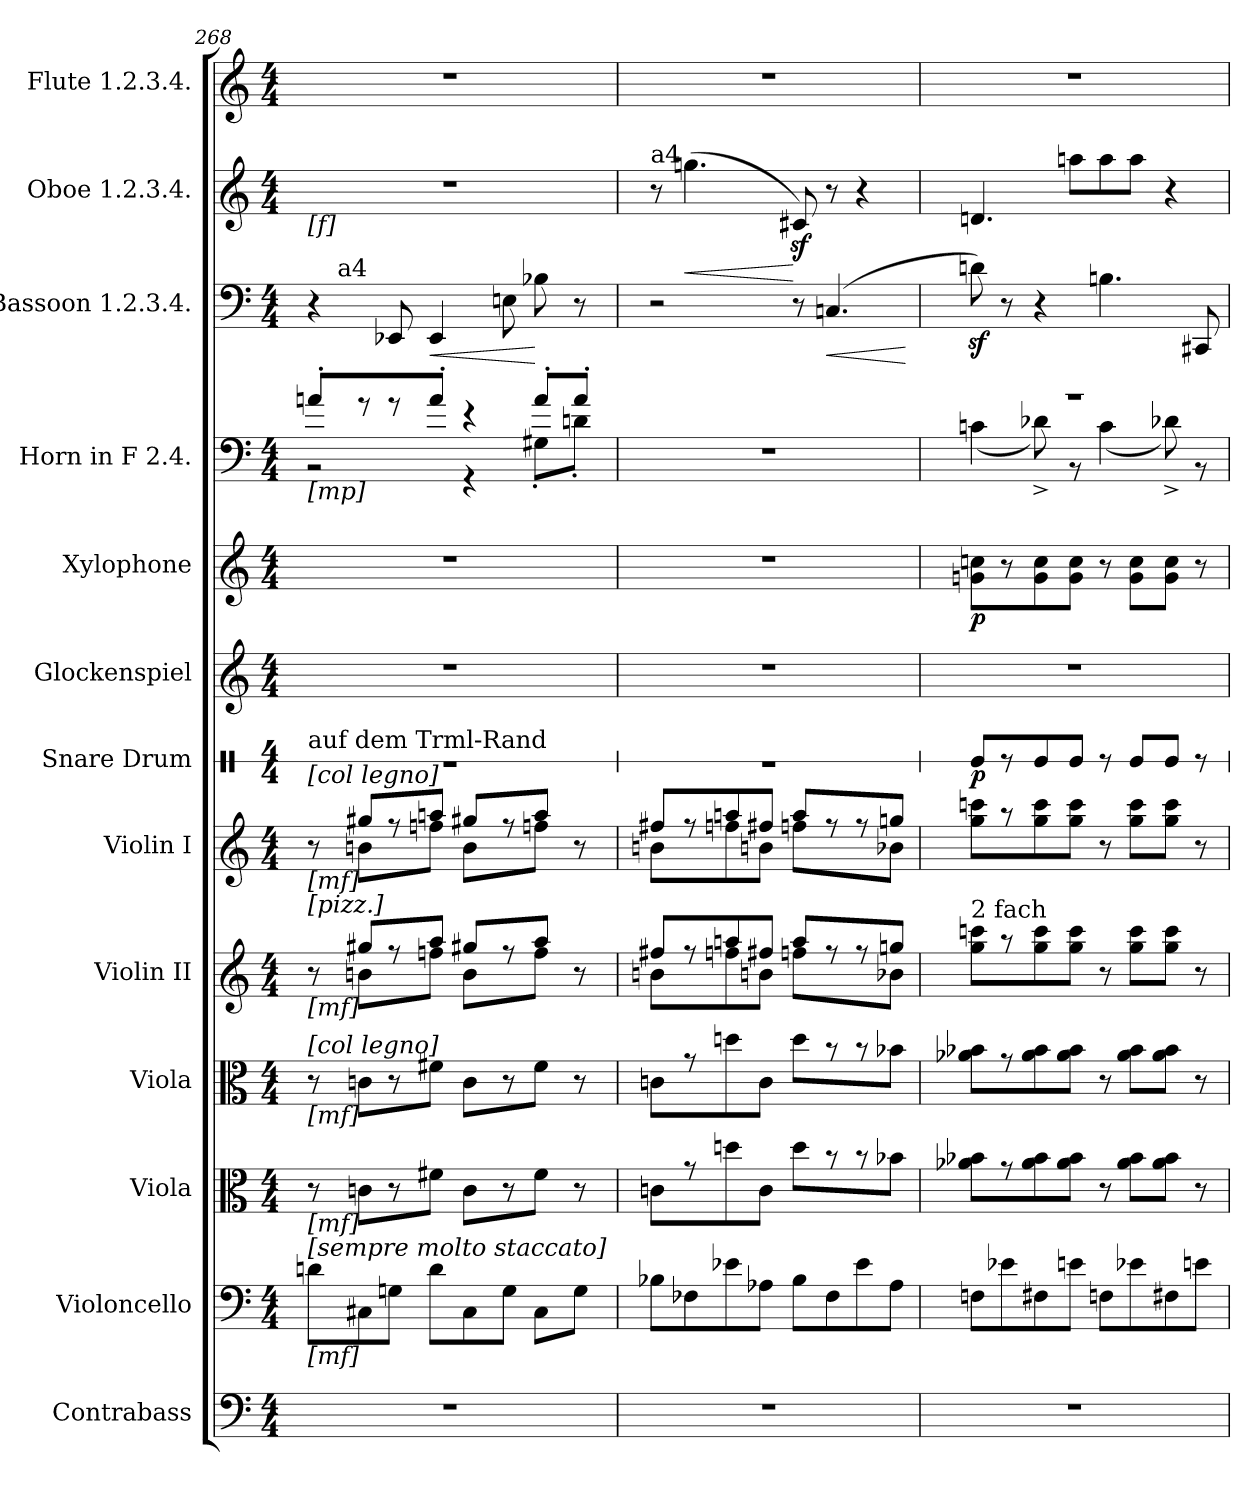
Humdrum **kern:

**kern	**kern	**kern	**kern	**kern	**kern	**kern	**dynam	**kern	**kern	**dynam	**kern	**kern	**dynam	**kern	**dynam	**kern
*part13	*part12	*part11	*part10	*part9	*part8	*part7	*part7	*part6	*part5	*part5	*part4	*part3	*part3	*part2	*part2	*part1
*staff13	*staff12	*staff11	*staff10	*staff9	*staff8	*staff7	*staff7	*staff6	*staff5	*staff5	*staff4	*staff3	*staff3	*staff2	*staff2	*staff1
*I"Contrabass	*I"Violoncello	*I"Viola	*I"Viola	*I"Violin II	*I"Violin I	*I"Snare Drum	*	*I"Glockenspiel	*I"Xylophone	*	*I"Horn in F 2.4.	*I"Bassoon 1.2.3.4.	*	*I"Oboe 1.2.3.4.	*	*I"Flute 1.2.3.4.
*I'Cb.	*I'Vc.	*I'Vla.	*I'Vla.	*I'Vln. II	*I'Vln. I	*I'S. D.	*	*I'Glock.	*I'Xyl.	*	*I'Hn.	*I'Bsn.	*	*I'Ob.	*	*I'Fl.
!!LO:PB:g=z
*	*	*	*	*	*	*stria1	*	*	*	*	*	*	*	*	*	*
*clefF4	*clefF4	*clefC3	*clefC3	*clefG2	*clefG2	*clefX	*	*clefG2	*clefG2	*	*clefF4	*clefF4	*	*clefG2	*	*clefG2
*ITrd7c12	*	*	*	*	*	*	*	*ITrd-14c-24	*ITrd-7c-12	*	*ITrd4c7	*	*	*	*	*
*k[]	*k[]	*k[]	*k[]	*k[]	*k[]	*k[]	*	*k[]	*k[]	*	*k[b-]	*k[]	*	*k[]	*	*k[]
*M4/4	*M4/4	*M4/4	*M4/4	*M4/4	*M4/4	*M4/4	*	*M4/4	*M4/4	*	*M4/4	*M4/4	*	*M4/4	*	*M4/4
*MM200	*MM200	*MM200	*MM200	*MM200	*MM200	*MM200	*	*MM200	*MM200	*	*MM200	*MM200	*	*MM200	*	*MM200
=268	=268	=268	=268	=268	=268	=268	=268	=268	=268	=268	=268	=268	=268	=268	=268	=268
*	*	*	*	*^	*^	*	*	*	*	*	*^	*	*	*	*	*
!	!	!	!	!	!	!	!	!	!	!	!	!	!	!	!	!	!LO:TX:b:t=[f]	!	!
!	!	!	!	!	!	!	!	!	!	!	!	!	!	!	!LO:TX:b:t=[f]	!	!	!	!
!	!	!	!	!	!	!	!	!	!	!	!	!	!LO:TX:b:t=[mp]	!	!	!	!	!	!
!	!	!	!	!	!	!	!	!LO:TX:a:t=auf dem Trml-Rand	!	!	!	!	!	!	!	!	!	!	!
!	!	!	!	!	!	!LO:TX:a:t=[col legno]	!	!	!	!	!	!	!	!	!	!	!	!	!
!	!	!	!	!	!	!LO:TX:b:t=[mf]	!	!	!	!	!	!	!	!	!	!	!	!	!
!	!	!	!	!LO:TX:a:t=[pizz.]	!	!	!	!	!	!	!	!	!	!	!	!	!	!	!
!	!	!	!	!LO:TX:b:t=[mf]	!	!	!	!	!	!	!	!	!	!	!	!	!	!	!
!	!	!	!LO:TX:a:t=[col legno]	!	!	!	!	!	!	!	!	!	!	!	!	!	!	!	!
!	!	!	!LO:TX:b:t=[mf]	!	!	!	!	!	!	!	!	!	!	!	!	!	!	!	!
!	!	!LO:TX:b:t=[mf]	!	!	!	!	!	!	!	!	!	!	!	!	!	!	!	!	!
!	!LO:TX:b:t=[mf]	!	!	!	!	!	!	!	!	!	!	!	!	!	!	!	!	!	!
!	!LO:TX:a:t=[sempre molto staccato]	!	!	!	!	!	!	!	!	!	!	!	!	!	!	!	!	!	!
*	*	*	*	*	*	*	*	*	*	*	*	*	*	*	*^	*	*	*	*
1r	8dni\L	8r	8r	8r	8ryy	8r	8ryy	1r	.	1r	1r	.	8dn'i/L	2r	4r	32ryy	.	1r	.	1r
.	.	.	.	.	.	.	.	.	.	.	.	.	.	.	.	64ryy	.	.	.	.
.	.	.	.	.	.	.	.	.	.	.	.	.	.	.	.	128ryy	.	.	.	.
.	.	.	.	.	.	.	.	.	.	.	.	.	.	.	.	512.ryy	.	.	.	.
!	!	!	!	!	!	!	!	!	!	!	!	!	!	!	!	!LO:TX:a:t=a4	!	!	!	!
.	.	.	.	.	.	.	.	.	.	.	.	.	.	.	.	2ryy	.	.	.	.
.	8C#Xi\	8cni\L	8cni\L	8gg#Xi/L	8bni\L	8gg#Xi/L	8bni\L	.	.	.	.	.	8r	.	.	.	.	.	.	.
.	8Gni\J	8r	8r	8r	8ryy	8r	8ryy	.	.	.	.	.	8r	.	8EE-Xi/	.	.	.	.	.
!	!	!	!	!	!	!	!	!	!	!	!	!	!	!	!	!	!LO:HP:b	!	!	!
.	8di\L	8f#Xi\J	8f#Xi\J	8aai/J	8ffni\J	8aani/J	8ffni\J	.	.	.	.	.	8d'i/J	.	4EE-i/	.	<	.	.	.
.	8C#i\	8ci\L	8ci\L	8gg#Xi/L	8bi\L	8gg#Xi/L	8bi\L	.	.	.	.	.	4r	4r	.	.	.	.	.	.
.	.	.	.	.	.	.	.	.	.	.	.	.	.	.	.	4ryy	.	.	.	.
.	8Gi\J	8r	8r	8r	8ryy	8r	8ryy	.	.	.	.	.	.	.	8Eni\	.	.	.	.	.
.	8C#i\L	8f#i\J	8f#i\J	8aai/J	8ffi\J	8aai/J	8ffni\J	.	.	.	.	.	8d'i/L	8C#X'i\L	8B-Xi\	.	[	.	.	.
.	.	.	.	.	.	.	.	.	.	.	.	.	.	.	.	8ryy	.	.	.	.
.	8Gi\J	8r	8r	8r	8ryy	8r	8ryy	.	.	.	.	.	8d'i/J	8Gn'i\J	8r	.	.	.	.	.
.	.	.	.	.	.	.	.	.	.	.	.	.	.	.	.	16ryy	.	.	.	.
.	.	.	.	.	.	.	.	.	.	.	.	.	.	.	.	256ryy	.	.	.	.
.	.	.	.	.	.	.	.	.	.	.	.	.	.	.	.	1024ryy	.	.	.	.
=269	=269	=269	=269	=269	=269	=269	=269	=269	=269	=269	=269	=269	=269	=269	=269	=269	=269	=269	=269	=269
!	!	!	!	!	!	!	!	!	!	!	!	!	!	!	!	!	!	!LO:TX:a:t=a4	!	!
*	*	*	*	*	*	*	*	*	*	*	*	*	*v	*v	*	*	*	*	*	*
*	*	*	*	*	*	*	*	*	*	*	*	*	*	*v	*v	*	*	*	*
1r	8B-Xi\L	8cni\L	8cni\L	8ff#Xi/L	8bni\L	8ff#Xi/L	8bni\L	1r	.	1r	1r	.	1r	2r	.	8r	.	1r
!	!	!	!	!	!	!	!	!	!	!	!	!	!	!	!	!	!LO:HP:b	!
.	8F-Xi\	8r	8r	8r	8ryy	8r	8ryy	.	.	.	.	.	.	.	.	(4.ggni\	<	.
.	8e-Xi\	8ddni\	8ddni\	8aani/	8ffni\	8aani/	8ffni\	.	.	.	.	.	.	.	.	.	.	.
.	8A-Xi\J	8ci\J	8ci\J	8ff#Xi/J	8bni\J	8ff#Xi/J	8bni\J	.	.	.	.	.	.	.	.	.	.	.
.	8B-i\L	8ddi\L	8ddi\L	8aai/L	8ffni\L	8aai/L	8ffni\L	.	.	.	.	.	.	8r	.	8c#Xzi/)	[	.
!	!	!	!	!	!	!	!	!	!	!	!	!	!	!	!LO:HP:b	!	!	!
.	8F-i\	8r	8r	8r	8ryy	8r	8ryy	.	.	.	.	.	.	(4.Cni/	<	8r	.	.
.	8e-i\	8r	8r	8r	8ryy	8r	8ryy	.	.	.	.	.	.	.	.	4r	.	.
.	8A-i\J	8b-Xi\J	8b-Xi\J	8ggni/J	8b-Xi\J	8ggni/J	8b-Xi\J	.	.	.	.	.	.	.	.	.	.	.
*	*	*	*	*v	*v	*	*	*	*	*	*	*	*	*	*	*	*	*
*	*	*	*	*	*v	*v	*	*	*	*	*	*	*	*	*	*	*
.	.	.	.	.	.	.	.	.	.	.	.	.	[	.	.	.
=270	=270	=270	=270	=270	=270	=270	=270	=270	=270	=270	=270	=270	=270	=270	=270	=270
*	*	*	*	*	*	*	*	*	*	*	*^	*	*	*	*	*
!	!	!	!	!LO:TX:a:t=2 fach	!	!	!	!	!	!	!	!	!	!	!	!	!
1r	8Fni\L	8a-Xi\ 8b-XiL	8a-Xi\ 8b-XiL	8ggi\ 8cccniL	8ggi\ 8cccniL	8Rei/L	p	1r	8ggni\ 8cccniL	p	1r	(4Fni\	8dnzi\)	.	4.dni/	.	1r
.	8e-Xi\	8r	8r	8r	8r	8r	.	.	8r	.	.	.	8r	.	.	.	.
.	8F#Xi\	8a-i\ 8b-i	8a-i\ 8b-i	8ggi\ 8ccci	8ggi\ 8ccci	8Rei/	.	.	8ggi\ 8ccci	.	.	8G-X^i\)	4r	.	.	.	.
.	8eni\J	8a-i\ 8b-iJ	8a-i\ 8b-iJ	8ggi\ 8ccciJ	8ggi\ 8ccciJ	8Rei/J	.	.	8ggi\ 8ccciJ	.	.	8r	.	.	8aani\L	.	.
.	8Fni\L	8r	8r	8r	8r	8r	.	.	8r	.	.	(4Fi\	4.Bni\	.	8aai\	.	.
.	8e-Xi\	8a-i\ 8b-iL	8a-i\ 8b-iL	8ggi\ 8ccciL	8ggi\ 8ccciL	8Rei/L	.	.	8ggi\ 8ccciL	.	.	.	.	.	8aai\J	.	.
.	8F#Xi\	8a-i\ 8b-iJ	8a-i\ 8b-iJ	8ggi\ 8ccciJ	8ggi\ 8ccciJ	8Rei/J	.	.	8ggi\ 8ccciJ	.	.	8G-X^i\)	.	.	4r	.	.
.	8eni\J	8r	8r	8r	8r	8r	.	.	8r	.	.	8r	8CC#Xi/L	.	.	.	.
*	*	*	*	*	*	*	*	*	*	*	*v	*v	*	*	*	*	*
=	=	=	=	=	=	=	=	=	=	=	=	=	=	=	=	=
*-	*-	*-	*-	*-	*-	*-	*-	*-	*-	*-	*-	*-	*-	*-	*-	*-
